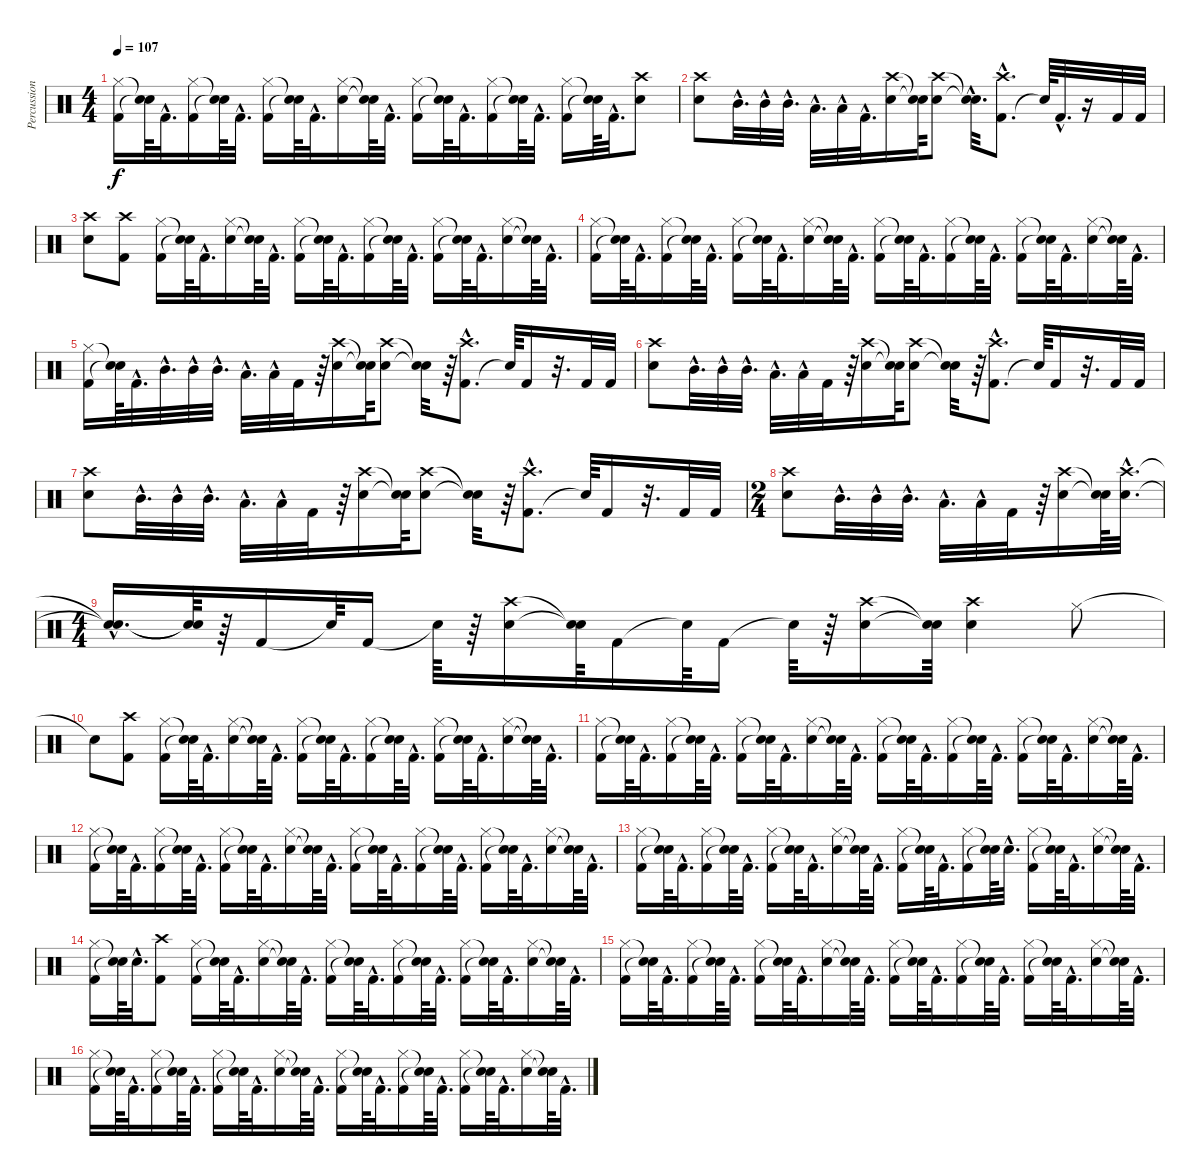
\track ("Percussion" "Percussion") {instrument percussion}
\staff {score}
\articulation defaults
\ts (4 4)
\tempo 107
\clef neutral
\ks c
("Hi-Hat (closed)" "Kick (hit) 2").16{dy f} ("Snare (hit)"{t} "Snare (hit)"{t}).64 "Kick (hit) 2"{hac}.32{d} ("Kick (hit) 2" "Hi-Hat (closed)").16 ("Snare (hit)"{t} "Snare (hit)"{t}).64 "Kick (hit) 2"{hac}.32{d} ("Kick (hit) 2" "Hi-Hat (closed)").16 ("Snare (hit)"{t} "Snare (hit)"{t}).64 "Kick (hit) 2"{hac}.32{d} ("Electric Snare (hit)" "Hi-Hat (closed)").16 ("Snare (hit)"{t} "Snare (hit)"{t}).64 "Kick (hit) 2"{hac}.32{d} ("Kick (hit) 2" "Hi-Hat (closed)").16 ("Snare (hit)"{t} "Snare (hit)"{t}).64 "Kick (hit) 2"{hac}.32{d} ("Kick (hit) 2" "Hi-Hat (closed)").16 ("Snare (hit)"{t} "Snare (hit)"{t}).64 "Kick (hit) 2"{hac}.32{d} ("Hi-Hat (closed)" "Kick (hit) 2").16 ("Snare (hit)"{t} "Snare (hit)"{t}).64 "Kick (hit) 2"{hac}.32{d} ("Electric Snare (hit)" "Crash high (hit)").8 |
("Electric Snare (hit)" "Crash high (hit)").8 "Mid Tom (hit)"{hac}.32{d} "Mid Tom (hit)"{hac}.32 "Mid Tom (hit)"{hac}.32{d} "Low Tom (hit)"{hac}.32{d} "Low Tom (hit)"{hac}.32 "Kick (hit) 2"{hac}.32{d} ("Electric Snare (hit)" "Crash high (hit)").16 ("Snare (hit)"{t} "Snare (hit)"{t}).64 ("Crash high (hit)" "Electric Snare (hit)").8 ("Snare (hit)"{hac t} "Snare (hit)"{hac t}).32{d} ("Kick (hit) 2" "Crash high (hit)"{hac}).8{d} "Snare (hit)"{t}.64 "Kick (hit) 2"{hac}.32{d} r.16 "Kick (hit) 2".32 "Kick (hit) 2".32 |
("Crash high (hit)" "Electric Snare (hit)").8 ("Kick (hit) 2" "Crash high (hit)").8 ("Kick (hit) 2" "Hi-Hat (closed)").16 ("Snare (hit)"{t} "Snare (hit)"{t}).64 "Kick (hit) 2"{hac}.32{d} ("Electric Snare (hit)" "Hi-Hat (closed)").16 ("Snare (hit)"{t} "Snare (hit)"{t}).64 "Kick (hit) 2"{hac}.32{d} ("Kick (hit) 2" "Hi-Hat (closed)").16 ("Snare (hit)"{t} "Snare (hit)"{t}).64 "Kick (hit) 2"{hac}.32{d} ("Kick (hit) 2" "Hi-Hat (closed)").16 ("Snare (hit)"{t} "Snare (hit)"{t}).64 "Kick (hit) 2"{hac}.32{d} ("Hi-Hat (closed)" "Kick (hit) 2").16 ("Snare (hit)"{t} "Snare (hit)"{t}).64 "Kick (hit) 2"{hac}.32{d} ("Electric Snare (hit)" "Hi-Hat (closed)").16 ("Snare (hit)"{t} "Snare (hit)"{t}).64 "Kick (hit) 2"{hac}.32{d} |
("Hi-Hat (closed)" "Kick (hit) 2").16 ("Snare (hit)"{t} "Snare (hit)"{t}).64 "Kick (hit) 2"{hac}.32{d} ("Kick (hit) 2" "Hi-Hat (closed)").16 ("Snare (hit)"{t} "Snare (hit)"{t}).64 "Kick (hit) 2"{hac}.32{d} ("Kick (hit) 2" "Hi-Hat (closed)").16 ("Snare (hit)"{t} "Snare (hit)"{t}).64 "Kick (hit) 2"{hac}.32{d} ("Electric Snare (hit)" "Hi-Hat (closed)").16 ("Snare (hit)"{t} "Snare (hit)"{t}).64 "Kick (hit) 2"{hac}.32{d} ("Kick (hit) 2" "Hi-Hat (closed)").16 ("Snare (hit)"{t} "Snare (hit)"{t}).64 "Kick (hit) 2"{hac}.32{d} ("Kick (hit) 2" "Hi-Hat (closed)").16 ("Snare (hit)"{t} "Snare (hit)"{t}).64 "Kick (hit) 2"{hac}.32{d} ("Hi-Hat (closed)" "Kick (hit) 2").16 ("Snare (hit)"{t} "Snare (hit)"{t}).64 "Kick (hit) 2"{hac}.32{d} ("Hi-Hat (closed)" "Electric Snare (hit)").16 ("Snare (hit)"{t} "Snare (hit)"{t}).64 "Kick (hit) 2"{hac}.32{d} |
("Hi-Hat (closed)" "Kick (hit) 2").16 ("Snare (hit)"{t} "Snare (hit)"{t}).64 "Kick (hit) 2"{hac}.32{d} "Mid Tom (hit)"{hac}.32{d} "Mid Tom (hit)"{hac}.32 "Mid Tom (hit)"{hac}.32{d} "Low Tom (hit)"{hac}.32{d} "Low Tom (hit)"{hac}.32 "Kick (hit) 2".32 r.64 ("Crash high (hit)" "Electric Snare (hit)").16 ("Snare (hit)"{t} "Snare (hit)"{t}).64 ("Electric Snare (hit)" "Crash high (hit)").8 ("Snare (hit)"{t} "Snare (hit)"{t}).32 r.64 ("Kick (hit) 2" "Crash high (hit)"{hac}).8{d} "Snare (hit)"{t}.64 "Kick (hit) 2".16 r.32{d} "Kick (hit) 2".32 "Kick (hit) 2".32 |
("Crash high (hit)" "Electric Snare (hit)").8 "Mid Tom (hit)"{hac}.32{d} "Mid Tom (hit)"{hac}.32 "Mid Tom (hit)"{hac}.32{d} "Low Tom (hit)"{hac}.32{d} "Low Tom (hit)"{hac}.32 "Kick (hit) 2".32 r.64 ("Crash high (hit)" "Electric Snare (hit)").16 ("Snare (hit)"{t} "Snare (hit)"{t}).64 ("Electric Snare (hit)" "Crash high (hit)").8 ("Snare (hit)"{t} "Snare (hit)"{t}).32 r.64 ("Kick (hit) 2" "Crash high (hit)"{hac}).8{d} "Snare (hit)"{t}.64 "Kick (hit) 2".16 r.32{d} "Kick (hit) 2".32 "Kick (hit) 2".32 |
("Crash high (hit)" "Electric Snare (hit)").8 "Mid Tom (hit)"{hac}.32{d} "Mid Tom (hit)"{hac}.32 "Mid Tom (hit)"{hac}.32{d} "Low Tom (hit)"{hac}.32{d} "Low Tom (hit)"{hac}.32 "Kick (hit) 2".32 r.64 ("Crash high (hit)" "Electric Snare (hit)").16 ("Snare (hit)"{t} "Snare (hit)"{t}).64 ("Electric Snare (hit)" "Crash high (hit)").8 ("Snare (hit)"{t} "Snare (hit)"{t}).32 r.64 ("Kick (hit) 2" "Crash high (hit)"{hac}).8{d} "Snare (hit)"{t}.64 "Kick (hit) 2".16 r.32{d} "Kick (hit) 2".32 "Kick (hit) 2".32 |
\ts (2 4)
("Crash high (hit)" "Electric Snare (hit)").8 "Mid Tom (hit)"{hac}.32{d} "Mid Tom (hit)"{hac}.32 "Mid Tom (hit)"{hac}.32{d} "Low Tom (hit)"{hac}.32{d} "Low Tom (hit)"{hac}.32 "Kick (hit) 2".32 r.64 ("Crash high (hit)" "Electric Snare (hit)").16 ("Snare (hit)"{t} "Snare (hit)"{t}).64 ("Crash high (hit)"{hac} "Electric Snare (hit)"{hac}).32{d} |
\ts (4 4)
("Snare (hit)"{hac t} "Snare (hit)"{hac t}).16{d} ("Snare (hit)"{t} "Snare (hit)"{t}).64 r.64 "Kick (hit) 2".16 "Snare (hit)"{t}.64 "Kick (hit) 2".16 "Snare (hit)"{t}.64 r.64 ("Crash high (hit)" "Electric Snare (hit)").16 ("Snare (hit)"{t} "Snare (hit)"{t}).64 "Kick (hit) 2".16 "Snare (hit)"{t}.64 "Kick (hit) 2".16 "Snare (hit)"{t}.64 r.64 ("Crash high (hit)" "Electric Snare (hit)").16 ("Snare (hit)"{t} "Snare (hit)"{t}).64 ("Electric Snare (hit)" "Crash high (hit)").4 "Hi-Hat (closed)".8 |
"Snare (hit)"{t}.8 ("Kick (hit) 2" "Crash high (hit)").8 ("Kick (hit) 2" "Hi-Hat (closed)").16 ("Snare (hit)"{t} "Snare (hit)"{t}).64 "Kick (hit) 2"{hac}.32{d} ("Hi-Hat (closed)" "Electric Snare (hit)").16 ("Snare (hit)"{t} "Snare (hit)"{t}).64 "Kick (hit) 2"{hac}.32{d} ("Hi-Hat (closed)" "Kick (hit) 2").16 ("Snare (hit)"{t} "Snare (hit)"{t}).64 "Kick (hit) 2"{hac}.32{d} ("Kick (hit) 2" "Hi-Hat (closed)").16 ("Snare (hit)"{t} "Snare (hit)"{t}).64 "Kick (hit) 2"{hac}.32{d} ("Kick (hit) 2" "Hi-Hat (closed)").16 ("Snare (hit)"{t} "Snare (hit)"{t}).64 "Kick (hit) 2"{hac}.32{d} ("Electric Snare (hit)" "Hi-Hat (closed)").16 ("Snare (hit)"{t} "Snare (hit)"{t}).64 "Kick (hit) 2"{hac}.32{d} |
("Kick (hit) 2" "Hi-Hat (closed)").16 ("Snare (hit)"{t} "Snare (hit)"{t}).64 "Kick (hit) 2"{hac}.32{d} ("Kick (hit) 2" "Hi-Hat (closed)").16 ("Snare (hit)"{t} "Snare (hit)"{t}).64 "Kick (hit) 2"{hac}.32{d} ("Kick (hit) 2" "Hi-Hat (closed)").16 ("Snare (hit)"{t} "Snare (hit)"{t}).64 "Kick (hit) 2"{hac}.32{d} ("Hi-Hat (closed)" "Electric Snare (hit)").16 ("Snare (hit)"{t} "Snare (hit)"{t}).64 "Kick (hit) 2"{hac}.32{d} ("Hi-Hat (closed)" "Kick (hit) 2").16 ("Snare (hit)"{t} "Snare (hit)"{t}).64 "Kick (hit) 2"{hac}.32{d} ("Kick (hit) 2" "Hi-Hat (closed)").16 ("Snare (hit)"{t} "Snare (hit)"{t}).64 "Kick (hit) 2"{hac}.32{d} ("Kick (hit) 2" "Hi-Hat (closed)").16 ("Snare (hit)"{t} "Snare (hit)"{t}).64 "Kick (hit) 2"{hac}.32{d} ("Hi-Hat (closed)" "Electric Snare (hit)").16 ("Snare (hit)"{t} "Snare (hit)"{t}).64 "Kick (hit) 2"{hac}.32{d} |
("Hi-Hat (closed)" "Kick (hit) 2").16 ("Snare (hit)"{t} "Snare (hit)"{t}).64 "Kick (hit) 2"{hac}.32{d} ("Hi-Hat (closed)" "Kick (hit) 2").16 ("Snare (hit)"{t} "Snare (hit)"{t}).64 "Kick (hit) 2"{hac}.32{d} ("Kick (hit) 2" "Hi-Hat (closed)").16 ("Snare (hit)"{t} "Snare (hit)"{t}).64 "Kick (hit) 2"{hac}.32{d} ("Hi-Hat (closed)" "Electric Snare (hit)").16 ("Snare (hit)"{t} "Snare (hit)"{t}).64 "Kick (hit) 2"{hac}.32{d} ("Hi-Hat (closed)" "Kick (hit) 2").16 ("Snare (hit)"{t} "Snare (hit)"{t}).64 "Kick (hit) 2"{hac}.32{d} ("Kick (hit) 2" "Hi-Hat (closed)").16 ("Snare (hit)"{t} "Snare (hit)"{t}).64 "Kick (hit) 2"{hac}.32{d} ("Hi-Hat (closed)" "Kick (hit) 2").16 ("Snare (hit)"{t} "Snare (hit)"{t}).64 "Kick (hit) 2"{hac}.32{d} ("Hi-Hat (closed)" "Electric Snare (hit)").16 ("Snare (hit)"{t} "Snare (hit)"{t}).64 "Kick (hit) 2"{hac}.32{d} |
("Hi-Hat (closed)" "Kick (hit) 2").16 ("Snare (hit)"{t} "Snare (hit)"{t}).64 "Kick (hit) 2"{hac}.32{d} ("Hi-Hat (closed)" "Kick (hit) 2").16 ("Snare (hit)"{t} "Snare (hit)"{t}).64 "Kick (hit) 2"{hac}.32{d} ("Kick (hit) 2" "Hi-Hat (closed)").16 ("Snare (hit)"{t} "Snare (hit)"{t}).64 "Kick (hit) 2"{hac}.32{d} ("Hi-Hat (closed)" "Electric Snare (hit)").16 ("Snare (hit)"{t} "Snare (hit)"{t}).64 "Kick (hit) 2"{hac}.32{d} ("Kick (hit) 2" "Hi-Hat (closed)").16 ("Snare (hit)"{t} "Snare (hit)"{t}).64 "Kick (hit) 2"{hac}.32{d} ("Kick (hit) 2" "Hi-Hat (closed)").16 ("Snare (hit)"{t} "Snare (hit)"{t}).64 "Electric Snare (hit)"{hac}.32{d} ("Hi-Hat (closed)" "Kick (hit) 2").16 ("Snare (hit)"{t} "Snare (hit)"{t}).64 "Kick (hit) 2"{hac}.32{d} ("Hi-Hat (closed)" "Electric Snare (hit)").16 ("Snare (hit)"{t} "Snare (hit)"{t}).64 "Kick (hit) 2"{hac}.32{d} |
("Hi-Hat (closed)" "Kick (hit) 2").16 ("Snare (hit)"{t} "Snare (hit)"{t}).64 "Electric Snare (hit)"{hac}.32{d} ("Crash high (hit)" "Kick (hit) 2").8 ("Kick (hit) 2" "Hi-Hat (closed)").16 ("Snare (hit)"{t} "Snare (hit)"{t}).64 "Kick (hit) 2"{hac}.32{d} ("Electric Snare (hit)" "Hi-Hat (closed)").16 ("Snare (hit)"{t} "Snare (hit)"{t}).64 "Kick (hit) 2"{hac}.32{d} ("Kick (hit) 2" "Hi-Hat (closed)").16 ("Snare (hit)"{t} "Snare (hit)"{t}).64 "Kick (hit) 2"{hac}.32{d} ("Hi-Hat (closed)" "Kick (hit) 2").16 ("Snare (hit)"{t} "Snare (hit)"{t}).64 "Kick (hit) 2"{hac}.32{d} ("Kick (hit) 2" "Hi-Hat (closed)").16 ("Snare (hit)"{t} "Snare (hit)"{t}).64 "Kick (hit) 2"{hac}.32{d} ("Hi-Hat (closed)" "Electric Snare (hit)").16 ("Snare (hit)"{t} "Snare (hit)"{t}).64 "Kick (hit) 2"{hac}.32{d} |
("Hi-Hat (closed)" "Kick (hit) 2").16 ("Snare (hit)"{t} "Snare (hit)"{t}).64 "Kick (hit) 2"{hac}.32{d} ("Hi-Hat (closed)" "Kick (hit) 2").16 ("Snare (hit)"{t} "Snare (hit)"{t}).64 "Kick (hit) 2"{hac}.32{d} ("Kick (hit) 2" "Hi-Hat (closed)").16 ("Snare (hit)"{t} "Snare (hit)"{t}).64 "Kick (hit) 2"{hac}.32{d} ("Electric Snare (hit)" "Hi-Hat (closed)").16 ("Snare (hit)"{t} "Snare (hit)"{t}).64 "Kick (hit) 2"{hac}.32{d} ("Hi-Hat (closed)" "Kick (hit) 2").16 ("Snare (hit)"{t} "Snare (hit)"{t}).64 "Kick (hit) 2"{hac}.32{d} ("Hi-Hat (closed)" "Kick (hit) 2").16 ("Snare (hit)"{t} "Snare (hit)"{t}).64 "Kick (hit) 2"{hac}.32{d} ("Kick (hit) 2" "Hi-Hat (closed)").16 ("Snare (hit)"{t} "Snare (hit)"{t}).64 "Kick (hit) 2"{hac}.32{d} ("Hi-Hat (closed)" "Electric Snare (hit)").16 ("Snare (hit)"{t} "Snare (hit)"{t}).64 "Kick (hit) 2"{hac}.32{d} |
("Kick (hit) 2" "Hi-Hat (closed)").16 ("Snare (hit)"{t} "Snare (hit)"{t}).64 "Kick (hit) 2"{hac}.32{d} ("Kick (hit) 2" "Hi-Hat (closed)").16 ("Snare (hit)"{t} "Snare (hit)"{t}).64 "Kick (hit) 2"{hac}.32{d} ("Kick (hit) 2" "Hi-Hat (closed)").16 ("Snare (hit)"{t} "Snare (hit)"{t}).64 "Kick (hit) 2"{hac}.32{d} ("Electric Snare (hit)" "Hi-Hat (closed)").16 ("Snare (hit)"{t} "Snare (hit)"{t}).64 "Kick (hit) 2"{hac}.32{d} ("Hi-Hat (closed)" "Kick (hit) 2").16 ("Snare (hit)"{t} "Snare (hit)"{t}).64 "Kick (hit) 2"{hac}.32{d} ("Kick (hit) 2" "Hi-Hat (closed)").16 ("Snare (hit)"{t} "Snare (hit)"{t}).64 "Kick (hit) 2"{hac}.32{d} ("Hi-Hat (closed)" "Kick (hit) 2").16 ("Snare (hit)"{t} "Snare (hit)"{t}).64 "Kick (hit) 2"{hac}.32{d} ("Electric Snare (hit)" "Hi-Hat (closed)").16 ("Snare (hit)"{t} "Snare (hit)"{t}).64 "Kick (hit) 2"{hac}.32{d}
